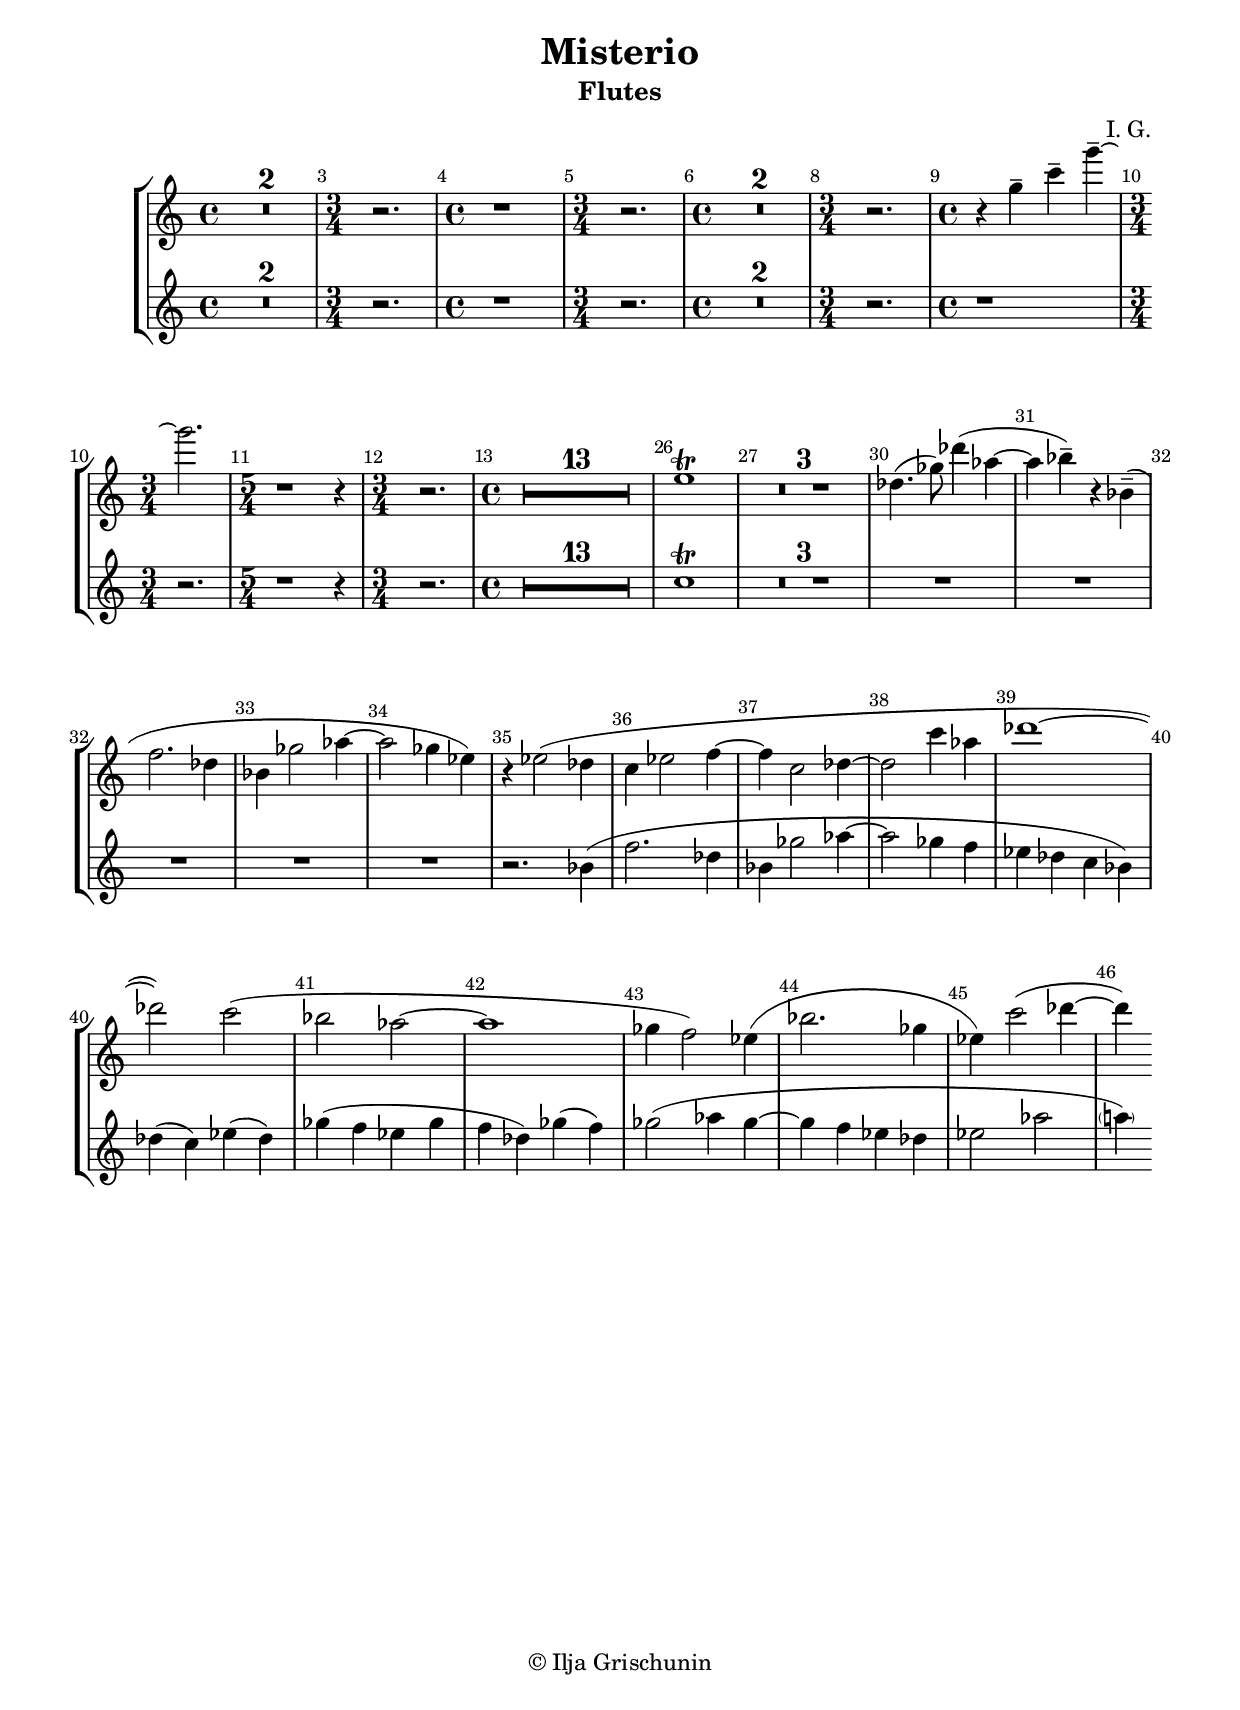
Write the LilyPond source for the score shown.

\version "2.19.15"
%\version "2.18.0"

\language "deutsch"

\header {
  title = "Misterio"
  subtitle = "Flutes"
  meter = ""
  composer = "I. G."
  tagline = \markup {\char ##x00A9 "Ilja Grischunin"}
}

\paper {
  #(set-paper-size "a4")
  top-system-spacing.basic-distance = #15
  top-markup-spacing.basic-distance = #5
  markup-system-spacing.basic-distance = #15
  system-system-spacing.basic-distance = #18
  last-bottom-spacing.basic-distance = #15
  left-margin = 15
  right-margin = 15
  %two-sided = ##t
  %inner-margin = 25
  %outer-margin = 15
}

\layout {
  indent = 10
  \context {
    \Score
    \override BarNumber.break-visibility = ##(#t #t #t)
    %\remove "Bar_number_engraver"
  }
}

\version "2.19.15"
%\version "2.18.0"

\language "deutsch"

%%%%%%%%%%%%%%%%%%%%%%%%%%%%%%%%%%%%%%%%%%%%%%%%
fluteEinsMusic = \relative {
  %\override Staff.TimeSignature #'stencil = ##f
  \set Score.skipBars = ##t
  \time 4/4 R1*2
  \time 3/4 r2.
  \time 4/4 r1
  \time 3/4 r2.
  \time 4/4 R1*2
  \time 3/4 r2.
  \time 4/4 r4 g''-- c-- g'--~
  \time 3/4 g2.
  \time 5/4 r1 r4
  \time 3/4 r2.
  \time 4/4 R1*13 e,1\trill R1*3
  des4.( ges8) des'4( as~ as b--) r b,--(
  f'2. des4 b ges'2 as4~ as2 ges4 es)
  r4 es2( des4 c es2 f4~ f c2 des4~ des2 c'4 as des1~
  des2) c( b as~ as1 ges4 f2) es4( b'2. ges4 es) c'2( des4~
  des)
}

%%%%%%%%%%%%%%%%%%%%%%%%%%%%%%%%%%%%%%%%%%%%%%%%
fluteZweiMusic = \relative {
  \set Score.skipBars = ##t
  \time 4/4 R1*2
  \time 3/4 r2.
  \time 4/4 r1
  \time 3/4 r2.
  \time 4/4 R1*2
  \time 3/4 r2.
  \time 4/4 r1
  \time 3/4 r2.
  \time 5/4 r1 r4
  \time 3/4 r2.
  \time 4/4 R1*13 c''1\trill R1*8
  r2. b4( f'2. des4 b ges'2 as4~ as2 ges4 f es des c b)
  des( c) es( des) ges( f es ges f des) ges( f)
  ges2( as4 ges~ ges f es des es2 as \parenthesize a!4)
}


\score {
  \new StaffGroup
  <<
    \fluteEinsMusic
    \fluteZweiMusic
  >>
  %\midi {}
}